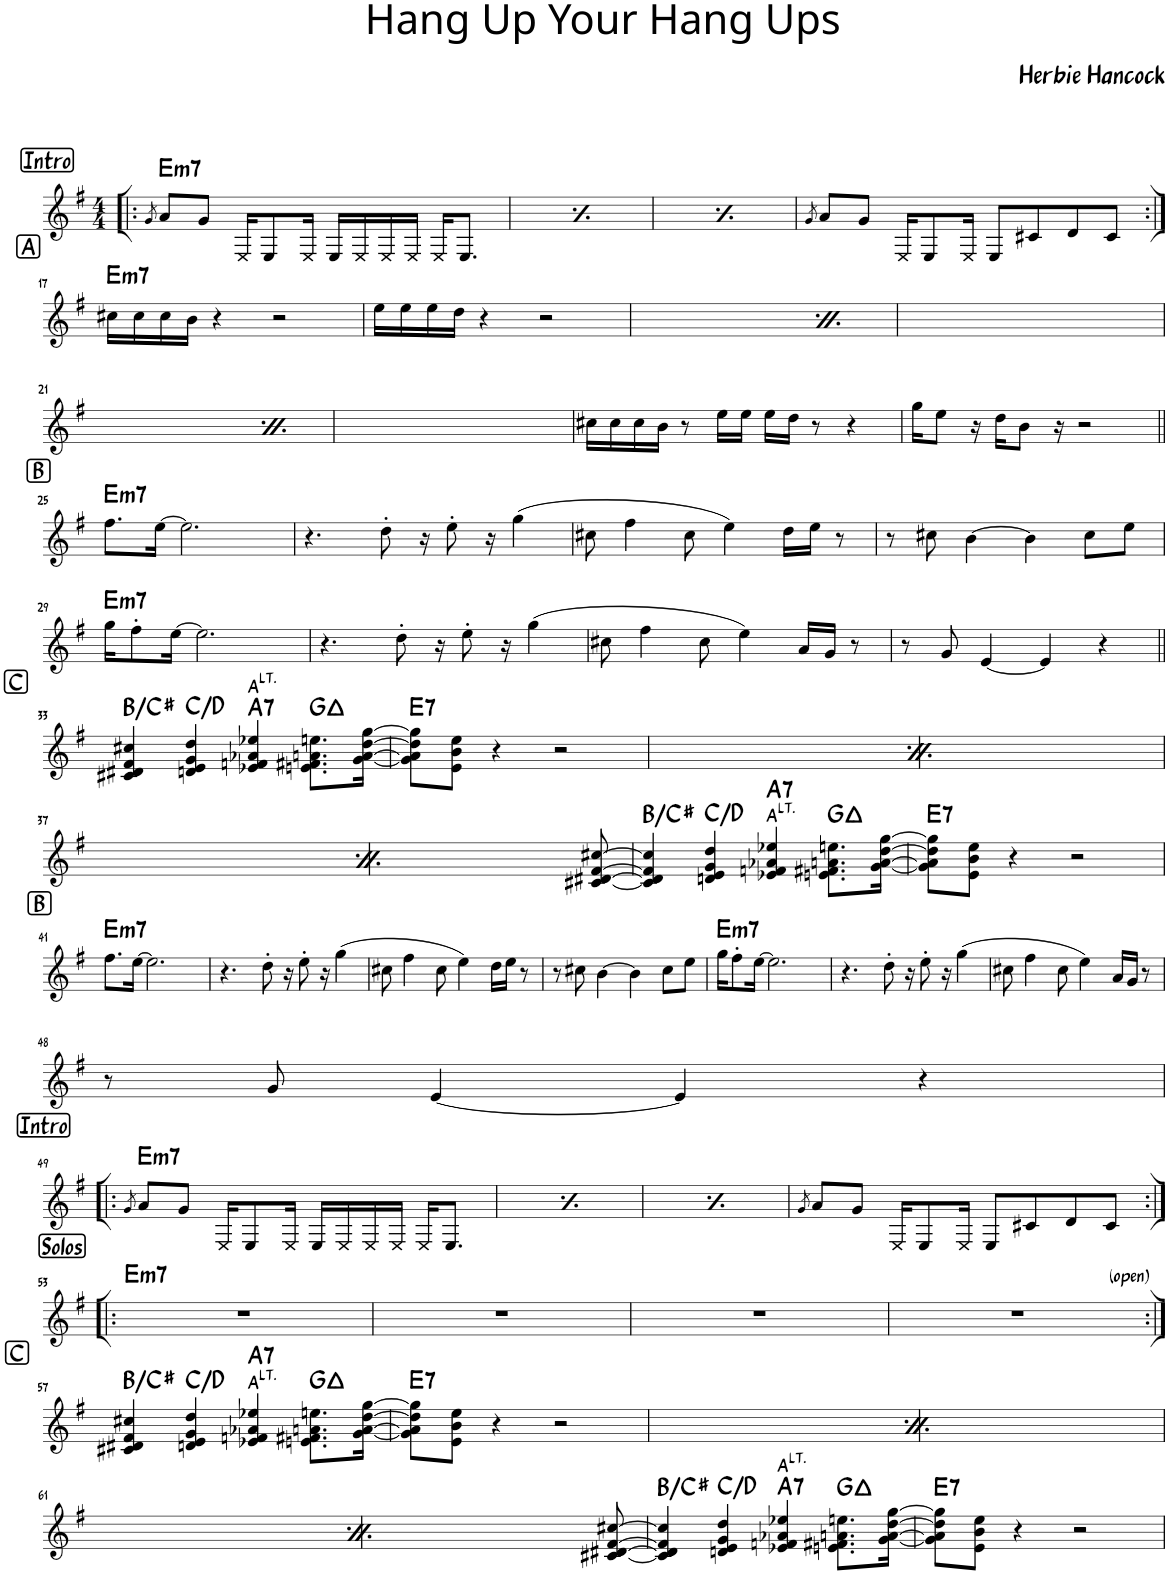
**kern	**harte
*part1	*part1
*staff1	*
*I"Piano	*
*I'Pno.	*
*clefG2	*
*k[f#]	*
*M4/4	*
!!LO:REH:place=s1:a:cj:fs=14:t=Intro
=1!|:	=1!|:
8qg/	.
!	!LO:H:kt=m7
8a/L	E:min7
8g/J	.
16E/KL	.
8E/	.
16E/Jk	.
16E/LL	.
16E/	.
16E/	.
16E/JJ	.
16E/KL	.
8.E/J	.
!!LO:REH:place=s1:a:cj:fs=14:t=Intro
=2	=2
8qg/	.
!	!LO:H:kt=m7
8a/L	E:min7
8g/J	.
16E/KL	.
8E/	.
16E/Jk	.
16E/LL	.
16E/	.
16E/	.
16E/JJ	.
16E/KL	.
8.E/J	.
!!LO:REH:place=s1:a:cj:fs=14:t=Intro
=3	=3
8qg/	.
!	!LO:H:kt=m7
8a/L	E:min7
8g/J	.
16E/KL	.
8E/	.
16E/Jk	.
16E/LL	.
16E/	.
16E/	.
16E/JJ	.
16E/KL	.
8.E/J	.
=4	=4
8qg/	.
8a/L	.
8g/J	.
16E/KL	.
8E/	.
16E/Jk	.
8E/L	.
8c#X/	.
8d/	.
8c#/J	.
!!LO:LB:g=z
!!LO:REH:place=s1:a:cj:fs=14:t=A
=17:|!	=17:|!
!	!LO:H:kt=m7
16cc#X\LL	E:min7
16cc#\	.
16cc#\	.
16b\JJ	.
4r	.
2r	.
=18	=18
16ee\LL	.
16ee\	.
16ee\	.
16dd\JJ	.
4r	.
2r	.
=19	=19
16cc#XLL	.
16cc#	.
16cc#	.
16bJJ	.
4ryy	.
2ryy	.
=20	=20
16eeLL	.
16ee	.
16ee	.
16ddJJ	.
4ryy	.
2ryy	.
!!LO:LB:g=z
=21	=21
16cc#XLL	.
16cc#	.
16cc#	.
16bJJ	.
4ryy	.
2ryy	.
=22	=22
16eeLL	.
16ee	.
16ee	.
16ddJJ	.
4ryy	.
2ryy	.
=23	=23
16cc#X\LL	.
16cc#\	.
16cc#\	.
16b\JJ	.
8r	.
16ee\LL	.
16ee\JJ	.
16ee\LL	.
16dd\JJ	.
8r	.
4r	.
=24	=24
16gg\KL	.
8ee\J	.
16r	.
16dd\KL	.
8b\J	.
16r	.
2r	.
!!LO:LB:g=z
!!LO:REH:place=s1:a:cj:fs=14:t=B
=25||	=25||
!	!LO:H:kt=m7
8.ff#\L	E:min7
[16ee\Jk	.
2.ee\]	.
=26	=26
4.r	.
8dd'\	.
16r	.
8ee'\	.
16r	.
(4gg\	.
=27	=27
8cc#X\	.
4ff#\	.
8cc#\	.
4ee\)	.
16dd\LL	.
16ee\JJ	.
8r	.
=28	=28
8r	.
8cc#X\	.
[4b\	.
4b\]	.
8cc#\L	.
8ee\J	.
!!LO:LB:g=z
=29	=29
!	!LO:H:kt=m7
16gg\KL	E:min7
8ff#'\	.
[16ee\Jk	.
2.ee\]	.
=30	=30
4.r	.
8dd'\	.
16r	.
8ee'\	.
16r	.
(4gg\	.
=31	=31
8cc#X\	.
4ff#\	.
8cc#\	.
4ee\)	.
16a/LL	.
16g/JJ	.
8r	.
=32	=32
8r	.
8g/	.
[4e/	.
4e/]	.
4r	.
!!LO:LB:g=z
!!LO:REH:place=s1:a:cj:fs=14:t=C
=33||	=33||
4c#X/ 4d#X/ 4f#/ 4cc#X/	B:maj/2
4dn/ 4e/ 4g/ 4dd/	C:maj/2
!	!LO:H:n=1:kt=7
!	!LO:H:n=2:kt=LT.
4e-X/ 4fn/ 4a-X/ 4ee-X/	A:7 .
8.en\ 8.f#X\ 8.an\ 8.een\L	G:maj
[16g\ [16a\ [16dd\ [16gg\Jk	.
=34	=34
!	!LO:H:kt=7
8g\] 8a\] 8dd\] 8gg\]L	E:7
8e\ 8b\ 8ee\J	.
4r	.
2r	.
=35	=35
4c#X! 4d#X! 4f#! 4cc#X!	.
4dn! 4e! 4g! 4dd!	.
4e-X! 4fn! 4a-X! 4ee-X!	.
8.en! 8.f#X! 8.an! 8.een!L	.
[16g! [16a! [16dd! [16gg!Jk	.
=36	=36
8g!] 8a!] 8dd!] 8gg!]L	.
8e! 8b! 8ee!J	.
4ryy	.
2ryy	.
!!LO:LB:g=z
=37	=37
4c#X! 4d#X! 4f#! 4cc#X!	.
4dn! 4e! 4g! 4dd!	.
4e-X! 4fn! 4a-X! 4ee-X!	.
8.en! 8.f#X! 8.an! 8.een!L	.
[16g! [16a! [16dd! [16gg!Jk	.
=38	=38
8g!] 8a!] 8dd!] 8gg!]L	.
8e! 8b! 8ee!J	.
2ryy	.
8ryy	.
[8c#X/ [8d#X/ [8f#/ [8cc#X/	.
=39	=39
4c#/] 4d#/] 4f#/] 4cc#/]	B:maj/2
4dn/ 4e/ 4g/ 4dd/	C:maj/2
!	!LO:H:n=1:kt=LT.
!	!LO:H:n=2:kt=7
4e-X/ 4fn/ 4a-X/ 4ee-X/	. A:7
8.en\ 8.f#X\ 8.an\ 8.een\L	G:maj
[16g\ [16a\ [16dd\ [16gg\Jk	.
=40	=40
!	!LO:H:kt=7
8g\] 8a\] 8dd\] 8gg\]L	E:7
8e\ 8b\ 8ee\J	.
4r	.
2r	.
!!LO:LB:g=z
!!LO:REH:place=s1:a:cj:fs=14:t=B
=41	=41
!	!LO:H:kt=m7
8.ff#\L	E:min7
[16ee\Jk	.
2.ee\]	.
=42	=42
4.r	.
8dd'\	.
16r	.
8ee'\	.
16r	.
(4gg\	.
=43	=43
8cc#X\	.
4ff#\	.
8cc#\	.
4ee\)	.
16dd\LL	.
16ee\JJ	.
8r	.
=44	=44
8r	.
8cc#X\	.
[4b\	.
4b\]	.
8cc#\L	.
8ee\J	.
=45	=45
!	!LO:H:kt=m7
16gg\KL	E:min7
8ff#'\	.
[16ee\Jk	.
2.ee\]	.
=46	=46
4.r	.
8dd'\	.
16r	.
8ee'\	.
16r	.
(4gg\	.
=47	=47
8cc#X\	.
4ff#\	.
8cc#\	.
4ee\)	.
16a/LL	.
16g/JJ	.
8r	.
!!LO:LB:g=z
=48	=48
8r	.
8g/	.
[4e/	.
4e/]	.
4r	.
!!LO:LB:g=z
!!LO:REH:place=s1:a:cj:fs=14:t=Intro
=49!|:	=49!|:
8qg/	.
!	!LO:H:kt=m7
8a/L	E:min7
8g/J	.
16E/KL	.
8E/	.
16E/Jk	.
16E/LL	.
16E/	.
16E/	.
16E/JJ	.
16E/KL	.
8.E/J	.
!!LO:REH:place=s1:a:cj:fs=14:t=Intro
=50	=50
8qg/	.
!	!LO:H:kt=m7
8a/L	E:min7
8g/J	.
16E/KL	.
8E/	.
16E/Jk	.
16E/LL	.
16E/	.
16E/	.
16E/JJ	.
16E/KL	.
8.E/J	.
!!LO:REH:place=s1:a:cj:fs=14:t=Intro
=51	=51
8qg/	.
!	!LO:H:kt=m7
8a/L	E:min7
8g/J	.
16E/KL	.
8E/	.
16E/Jk	.
16E/LL	.
16E/	.
16E/	.
16E/JJ	.
16E/KL	.
8.E/J	.
=52	=52
8qg/	.
8a/L	.
8g/J	.
16E/KL	.
8E/	.
16E/Jk	.
8E/L	.
8c#X/	.
8d/	.
8c#/J	.
!!LO:LB:g=z
!!LO:REH:place=s1:a:cj:fs=14:t=Solos
=53:|!|:	=53:|!|:
!	!LO:H:kt=m7
1r	E:min7
=54	=54
1r	.
=55	=55
1r	.
=56	=56
!LO:TX:a:t=(open)	!
1r	.
!!LO:LB:g=z
!!LO:REH:place=s1:a:cj:fs=14:t=C
=57:|!	=57:|!
4c#X/ 4d#X/ 4f#/ 4cc#X/	B:maj/2
4dn/ 4e/ 4g/ 4dd/	C:maj/2
!	!LO:H:n=1:kt=LT.
!	!LO:H:n=2:kt=7
4e-X/ 4fn/ 4a-X/ 4ee-X/	. A:7
8.en\ 8.f#X\ 8.an\ 8.een\L	G:maj
[16g\ [16a\ [16dd\ [16gg\Jk	.
=58	=58
!	!LO:H:kt=7
8g\] 8a\] 8dd\] 8gg\]L	E:7
8e\ 8b\ 8ee\J	.
4r	.
2r	.
=59	=59
4c#X! 4d#X! 4f#! 4cc#X!	.
4dn! 4e! 4g! 4dd!	.
4e-X! 4fn! 4a-X! 4ee-X!	.
8.en! 8.f#X! 8.an! 8.een!L	.
[16g! [16a! [16dd! [16gg!Jk	.
=60	=60
8g!] 8a!] 8dd!] 8gg!]L	.
8e! 8b! 8ee!J	.
4ryy	.
2ryy	.
!!LO:LB:g=z
=61	=61
4c#X! 4d#X! 4f#! 4cc#X!	.
4dn! 4e! 4g! 4dd!	.
4e-X! 4fn! 4a-X! 4ee-X!	.
8.en! 8.f#X! 8.an! 8.een!L	.
[16g! [16a! [16dd! [16gg!Jk	.
=62	=62
8g!] 8a!] 8dd!] 8gg!]L	.
8e! 8b! 8ee!J	.
4ryy	.
4ryy	.
8ryy	.
[8c#X/ [8d#X/ [8f#/ [8cc#X/	.
=63	=63
4c#/] 4d#/] 4f#/] 4cc#/]	B:maj/2
4dn/ 4e/ 4g/ 4dd/	C:maj/2
!	!LO:H:n=1:kt=7
!	!LO:H:n=2:kt=LT.
4e-X/ 4fn/ 4a-X/ 4ee-X/	A:7 .
8.en\ 8.f#X\ 8.an\ 8.een\L	G:maj
[16g\ [16a\ [16dd\ [16gg\Jk	.
=64	=64
!	!LO:H:kt=7
8g\] 8a\] 8dd\] 8gg\]L	E:7
8e\ 8b\ 8ee\J	.
4r	.
2r	.
=	=
*-	*-
